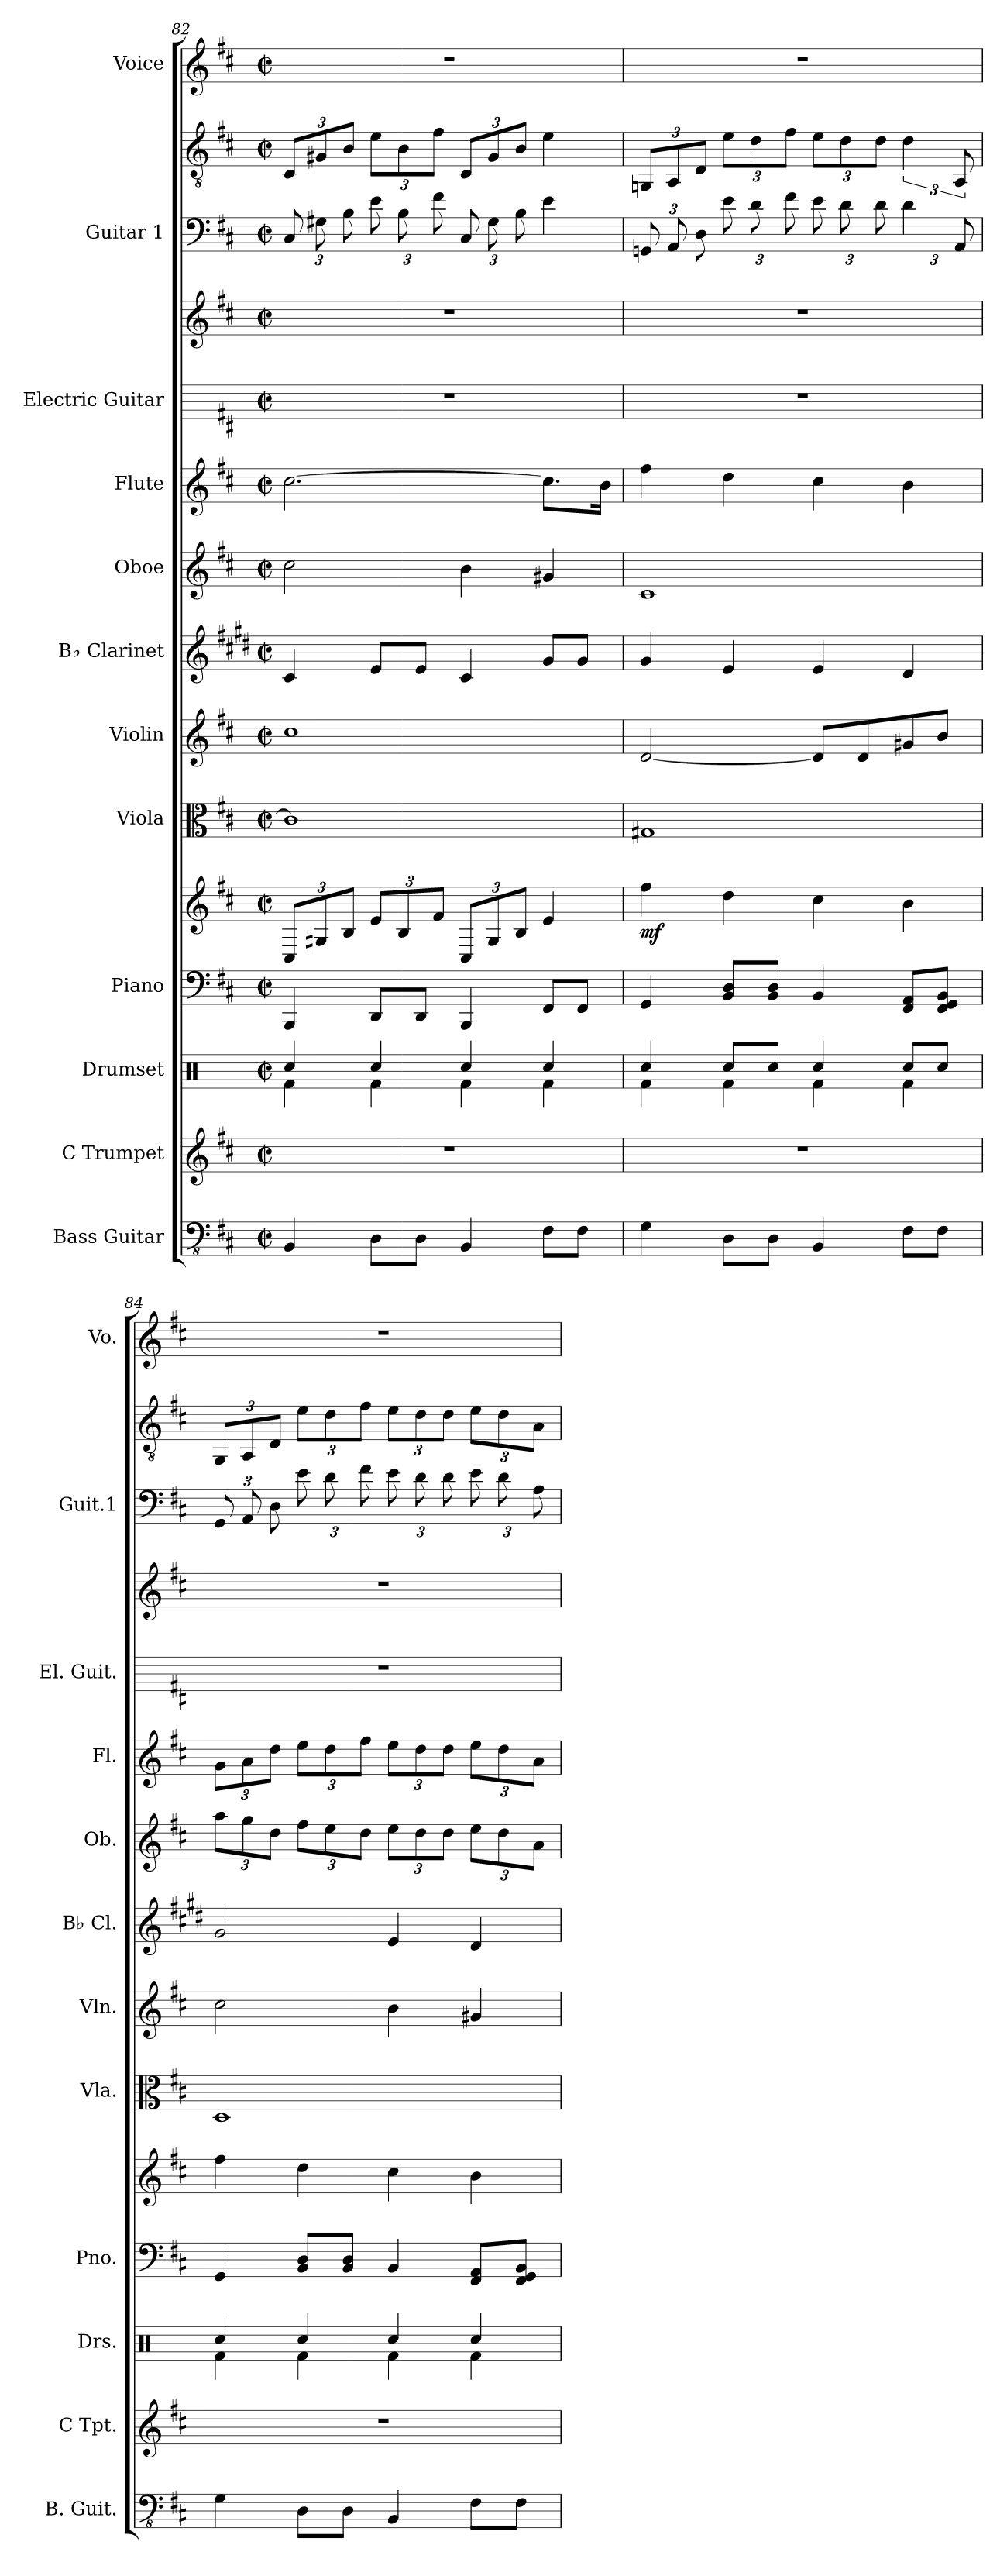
**kern	**kern	**kern	**kern	**kern	**dynam	**kern	**kern	**kern	**kern	**kern	**kern	**kern	**kern	**kern	**kern
*part12	*part11	*part10	*part9	*part9	*part9	*part8	*part7	*part6	*part5	*part4	*part3	*part3	*part2	*part2	*part1
*staff15	*staff14	*staff13	*staff12	*staff11	*staff11/12	*staff10	*staff9	*staff8	*staff7	*staff6	*staff5	*staff4	*staff3	*staff2	*staff1
*I"Bass Guitar	*I"C Trumpet	*I"Drumset	*I"Piano	*	*	*I"Viola	*I"Violin	*I"B♭ Clarinet	*I"Oboe	*I"Flute	*I"Electric Guitar	*	*I"Guitar 1	*	*I"Voice
*I'B. Guit.	*I'C Tpt.	*I'Drs.	*I'Pno.	*	*	*I'Vla.	*I'Vln.	*I'B♭ Cl.	*I'Ob.	*I'Fl.	*I'El. Guit.	*	*I'Guit.1	*	*I'Vo.
*clefFv4	*clefG2	*clefX	*clefF4	*clefG2	*	*clefC3	*clefG2	*clefG2	*clefG2	*clefG2	*	*clefG2	*	*clefGv2	*clefG2
*	*	*	*	*	*	*	*	*ITrd1c2	*	*	*	*	*	*	*
*k[f#c#]	*k[f#c#]	*k[]	*k[f#c#]	*k[f#c#]	*	*k[f#c#]	*k[f#c#]	*k[f#c#]	*k[f#c#]	*k[f#c#]	*k[f#c#]	*k[f#c#]	*k[f#c#]	*k[f#c#]	*k[f#c#]
*M2/2	*M2/2	*M2/2	*M2/2	*M2/2	*	*M2/2	*M2/2	*M2/2	*M2/2	*M2/2	*M2/2	*M2/2	*M2/2	*M2/2	*M2/2
*met(c|)	*met(c|)	*met(c|)	*met(c|)	*met(c|)	*	*met(c|)	*met(c|)	*met(c|)	*met(c|)	*met(c|)	*met(c|)	*met(c|)	*met(c|)	*met(c|)	*met(c|)
=82	=82	=82	=82	=82	=82	=82	=82	=82	=82	=82	=82	=82	=82	=82	=82
*	*	*^	*	*	*	*	*	*	*	*	*	*	*	*	*
*	*	*	*	*	*Xbrackettup	*	*	*	*	*	*	*	*	*Xbrackettup	*Xbrackettup	*
4BBB/	1r	4Rcc/	4Rf\	4BBB/	12C#/L	.	1c#]	1cc#	4B/	2cc#\	[2.cc#\	1r	1r	12C#	12C#/L	1r
.	.	.	.	.	12G#X/	.	.	.	.	.	.	.	.	12G#X	12G#X/	.
.	.	.	.	.	12B/J	.	.	.	.	.	.	.	.	12B	12B/J	.
8DD\L	.	4Rcc/	4Rf\	8DD/L	12e/L	.	.	.	8d/L	.	.	.	.	12e	12e\L	.
.	.	.	.	.	12B/	.	.	.	.	.	.	.	.	12B	12B\	.
8DD\J	.	.	.	8DD/J	.	.	.	.	8d/J	.	.	.	.	.	.	.
.	.	.	.	.	12f#/J	.	.	.	.	.	.	.	.	12f#	12f#\J	.
4BBB/	.	4Rcc/	4Rf\	4BBB/	12C#/L	.	.	.	4B/	4b\	.	.	.	12C#	12C#/L	.
.	.	.	.	.	12G#/	.	.	.	.	.	.	.	.	12G#	12G#/	.
.	.	.	.	.	12B/J	.	.	.	.	.	.	.	.	12B	12B/J	.
8FF#\L	.	4Rcc/	4Rf\	8FF#/L	4e/	.	.	.	8f#/L	4g#X/	8.cc#\L]	.	.	4e	4e\	.
8FF#\J	.	.	.	8FF#/J	.	.	.	.	8f#/J	.	.	.	.	.	.	.
.	.	.	.	.	.	.	.	.	.	.	16b\Jk	.	.	.	.	.
=83	=83	=83	=83	=83	=83	=83	=83	=83	=83	=83	=83	=83	=83	=83	=83	=83
!	!	!	!	!	!	!LO:DY:b	!	!	!	!	!	!	!	!	!	!
4GG\	1r	4Rcc/	4Rf\	4GG/	4ff#\	mf	1G#X	[2d/	4f#/	1c#	4ff#\	1r	1r	12GGn	12GGn/L	1r
.	.	.	.	.	.	.	.	.	.	.	.	.	.	12AA	12AA/	.
.	.	.	.	.	.	.	.	.	.	.	.	.	.	12D	12D/J	.
8DD\L	.	8Rcc/L	4Rf\	8BB/ 8D/L	4dd\	.	.	.	4d/	.	4dd\	.	.	12e	12e\L	.
.	.	.	.	.	.	.	.	.	.	.	.	.	.	12d	12d\	.
8DD\J	.	8Rcc/J	.	8BB/ 8D/J	.	.	.	.	.	.	.	.	.	.	.	.
.	.	.	.	.	.	.	.	.	.	.	.	.	.	12f#	12f#\J	.
4BBB/	.	4Rcc/	4Rf\	4BB/	4cc#\	.	.	8d/L]	4d/	.	4cc#\	.	.	12e	12e\L	.
.	.	.	.	.	.	.	.	.	.	.	.	.	.	12d	12d\	.
.	.	.	.	.	.	.	.	8d/	.	.	.	.	.	.	.	.
.	.	.	.	.	.	.	.	.	.	.	.	.	.	12d	12d\J	.
*	*	*	*	*	*	*	*	*	*	*	*	*	*	*	*brackettup	*
8FF#\L	.	8Rcc/L	4Rf\	8FF#/ 8AA/L	4b\	.	.	8g#X/	4c#/	.	4b\	.	.	6d	6d\	.
8FF#\J	.	8Rcc/J	.	8FF#/ 8GG/ 8BB/J	.	.	.	8b/J	.	.	.	.	.	.	.	.
.	.	.	.	.	.	.	.	.	.	.	.	.	.	12AA	12AA/	.
!!LO:PB:g=z
=84	=84	=84	=84	=84	=84	=84	=84	=84	=84	=84	=84	=84	=84	=84	=84	=84
*	*	*	*	*	*	*	*	*	*	*Xbrackettup	*Xbrackettup	*	*	*	*Xbrackettup	*
4GG\	1r	4Rcc/	4Rf\	4GG/	4ff#\	.	1D	2cc#\	2f#/	12aa\L	12g\L	1r	1r	12GG	12GG/L	1r
.	.	.	.	.	.	.	.	.	.	12gg\	12a\	.	.	12AA	12AA/	.
.	.	.	.	.	.	.	.	.	.	12dd\J	12dd\J	.	.	12D	12D/J	.
8DD\L	.	4Rcc/	4Rf\	8BB/ 8D/L	4dd\	.	.	.	.	12ff#\L	12ee\L	.	.	12e	12e\L	.
.	.	.	.	.	.	.	.	.	.	12ee\	12dd\	.	.	12d	12d\	.
8DD\J	.	.	.	8BB/ 8D/J	.	.	.	.	.	.	.	.	.	.	.	.
.	.	.	.	.	.	.	.	.	.	12dd\J	12ff#\J	.	.	12f#	12f#\J	.
4BBB/	.	4Rcc/	4Rf\	4BB/	4cc#\	.	.	4b\	4d/	12ee\L	12ee\L	.	.	12e	12e\L	.
.	.	.	.	.	.	.	.	.	.	12dd\	12dd\	.	.	12d	12d\	.
.	.	.	.	.	.	.	.	.	.	12dd\J	12dd\J	.	.	12d	12d\J	.
8FF#\L	.	4Rcc/	4Rf\	8FF#/ 8AA/L	4b\	.	.	4g#X/	4c#/	12ee\L	12ee\L	.	.	12e	12e\L	.
.	.	.	.	.	.	.	.	.	.	12dd\	12dd\	.	.	12d	12d\	.
8FF#\J	.	.	.	8FF#/ 8GG/ 8BB/J	.	.	.	.	.	.	.	.	.	.	.	.
.	.	.	.	.	.	.	.	.	.	12a\J	12a\J	.	.	12A	12A\J	.
*	*	*v	*v	*	*	*	*	*	*	*	*	*	*	*	*	*
=	=	=	=	=	=	=	=	=	=	=	=	=	=	=	=
*-	*-	*-	*-	*-	*-	*-	*-	*-	*-	*-	*-	*-	*-	*-	*-
